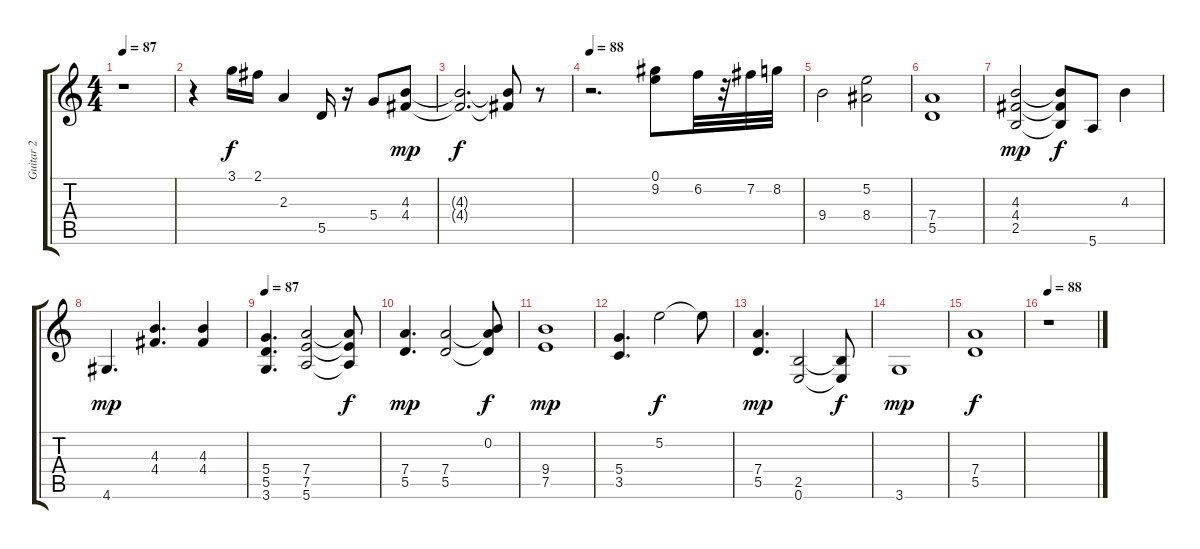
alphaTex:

\track ("Guitar 2" "Guitar 2") {instrument distortionguitar}
\staff {score tabs}
\tuning (E4 B3 G3 D3 A2 E2) {hide}
\ts (4 4)
\tempo 87
\clef g2
\ks c
r.1{dy mp} |
r.4 3.1.16{dy f} 2.1.16 2.3.4 5.5.16 r.16 5.4.8 (4.3 4.4).8{dy mp} |
(4.3{t} 4.4{t}).2{d dy f} (4.3{t} 4.4{t}).8 r.8 |
\tempo 88
r.2{d} (0.1 9.2).8 6.2.32 r.32 7.2.32 8.2.32 |
9.4.2 (5.2 8.4).2 |
(7.4 5.5).1 |
(4.3 4.4 2.5).2{dy mp volume 11} (4.3{t} 4.4{t} 2.5{t}).8{dy f} 5.6.8 4.3.4 |
4.6.4{d dy mp} (4.3 4.4).4{d} (4.3 4.4).4 |
\tempo 87
(5.4 5.5 3.6).4{d} (7.4 7.5 5.6).2 (7.4{t} 7.5{t} 5.6{t}).8{dy f} |
(7.4 5.5).4{d dy mp} (7.4 5.5).2 (0.2 7.4{t} 5.5{t}).8{dy f} |
(9.4 7.5).1{dy mp} |
(5.4 3.5).4{d} 5.2.2{dy f} 5.2{t}.8 |
(7.4 5.5).4{d dy mp} (2.5 0.6).2 (2.5{t} 0.6{t}).8{dy f} |
3.6.1{dy mp} |
(7.4 5.5).1{dy f} |
\tempo 88
r.1
